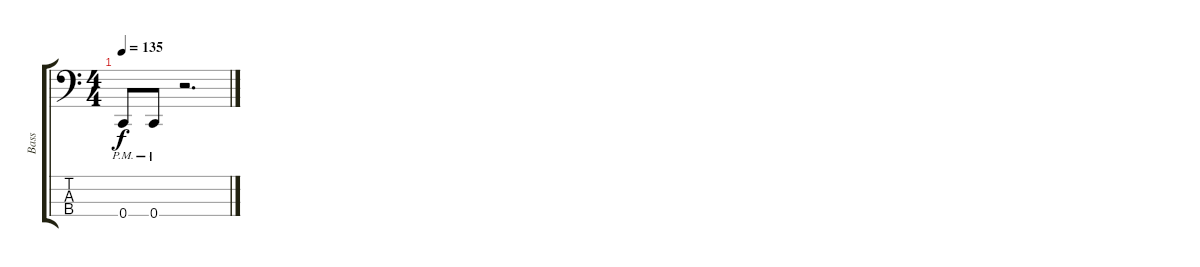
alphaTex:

\track ("Bass" "Bass") {instrument electricbassfinger}
\staff {score tabs}
\tuning (F2 C2 G1 C1) {hide}
\ts (4 4)
\tempo 135
\clef f4
\ks c
0.4{pm}.8{dy f} 0.4{pm}.8 r.2{d}
